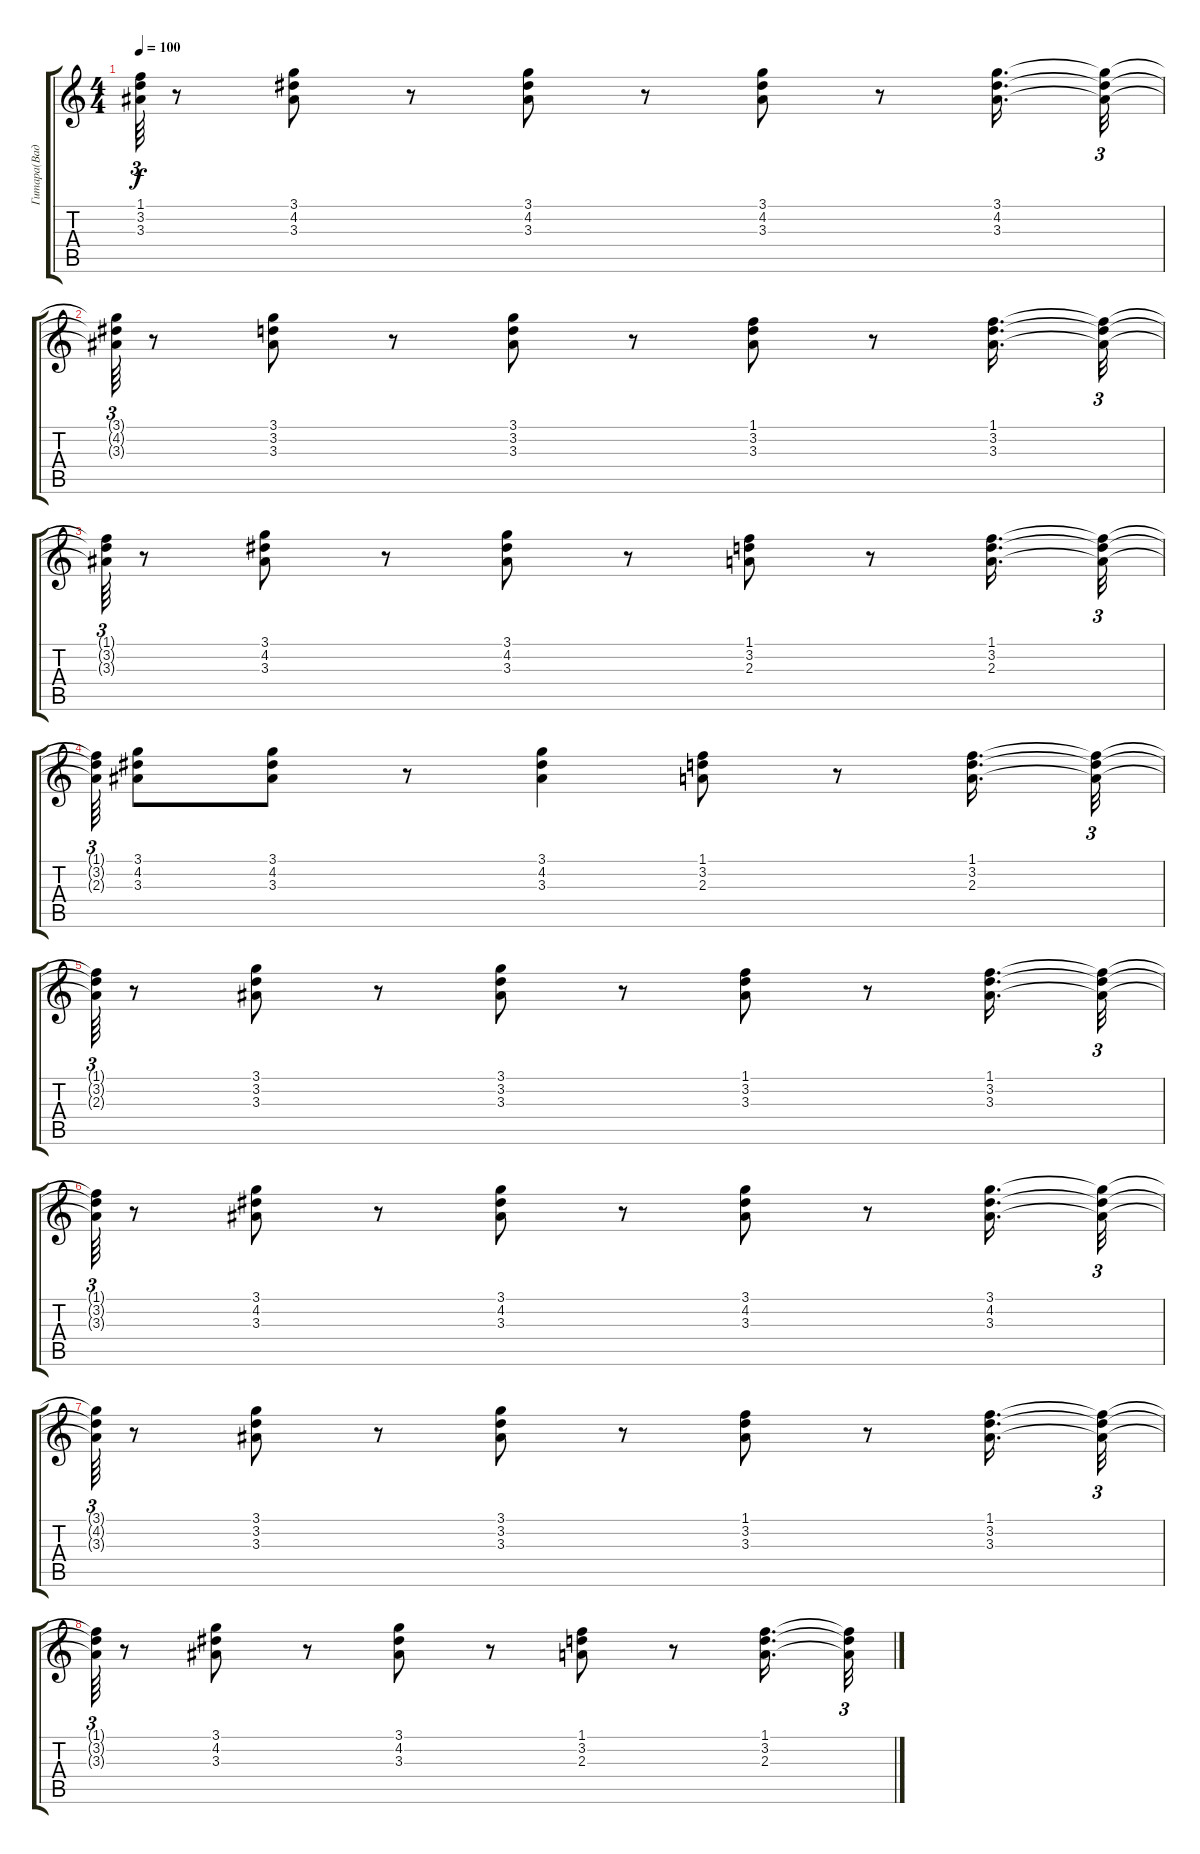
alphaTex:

\track ("Гитара(Вадим)" "Гитара(Вад") {instrument electricguitarclean}
\staff {score tabs}
\tuning (E4 B3 G3 D3 A2 E2) {hide}
\ts (4 4)
\tempo 100
\clef g2
\ks c
(1.1{t} 3.2{t} 3.3{t}).64{tu (3 2) dy f} r.8 (3.1 4.2 3.3).8 r.8 (3.1 4.2 3.3).8 r.8 (3.1 4.2 3.3).8 r.8 (3.1 4.2 3.3).16{d} (3.1{t} 4.2{t} 3.3{t}).32{tu (3 2)} |
(3.1{t} 4.2{t} 3.3{t}).64{tu (3 2)} r.8 (3.1 3.2 3.3).8 r.8 (3.1 3.2 3.3).8 r.8 (1.1 3.2 3.3).8 r.8 (1.1 3.2 3.3).16{d} (1.1{t} 3.2{t} 3.3{t}).32{tu (3 2)} |
(1.1{t} 3.2{t} 3.3{t}).64{tu (3 2)} r.8 (3.1 4.2 3.3).8 r.8 (3.1 4.2 3.3).8 r.8 (1.1 3.2 2.3).8 r.8 (1.1 3.2 2.3).16{d} (1.1{t} 3.2{t} 2.3{t}).32{tu (3 2)} |
(1.1{t} 3.2{t} 2.3{t}).64{tu (3 2)} (3.1 4.2 3.3).8 (3.1 4.2 3.3).8 r.8 (3.1 4.2 3.3).4 (1.1 3.2 2.3).8 r.8 (1.1 3.2 2.3).16{d} (1.1{t} 3.2{t} 2.3{t}).32{tu (3 2)} |
(1.1{t} 3.2{t} 2.3{t}).64{tu (3 2)} r.8 (3.1 3.2 3.3).8 r.8 (3.1 3.2 3.3).8 r.8 (1.1 3.2 3.3).8 r.8 (1.1 3.2 3.3).16{d} (1.1{t} 3.2{t} 3.3{t}).32{tu (3 2)} |
(1.1{t} 3.2{t} 3.3{t}).64{tu (3 2)} r.8 (3.1 4.2 3.3).8 r.8 (3.1 4.2 3.3).8 r.8 (3.1 4.2 3.3).8 r.8 (3.1 4.2 3.3).16{d} (3.1{t} 4.2{t} 3.3{t}).32{tu (3 2)} |
(3.1{t} 4.2{t} 3.3{t}).64{tu (3 2)} r.8 (3.1 3.2 3.3).8 r.8 (3.1 3.2 3.3).8 r.8 (1.1 3.2 3.3).8 r.8 (1.1 3.2 3.3).16{d} (1.1{t} 3.2{t} 3.3{t}).32{tu (3 2)} |
(1.1{t} 3.2{t} 3.3{t}).64{tu (3 2)} r.8 (3.1 4.2 3.3).8 r.8 (3.1 4.2 3.3).8 r.8 (1.1 3.2 2.3).8 r.8 (1.1 3.2 2.3).16{d} (1.1{t} 3.2{t} 2.3{t}).32{tu (3 2)}
